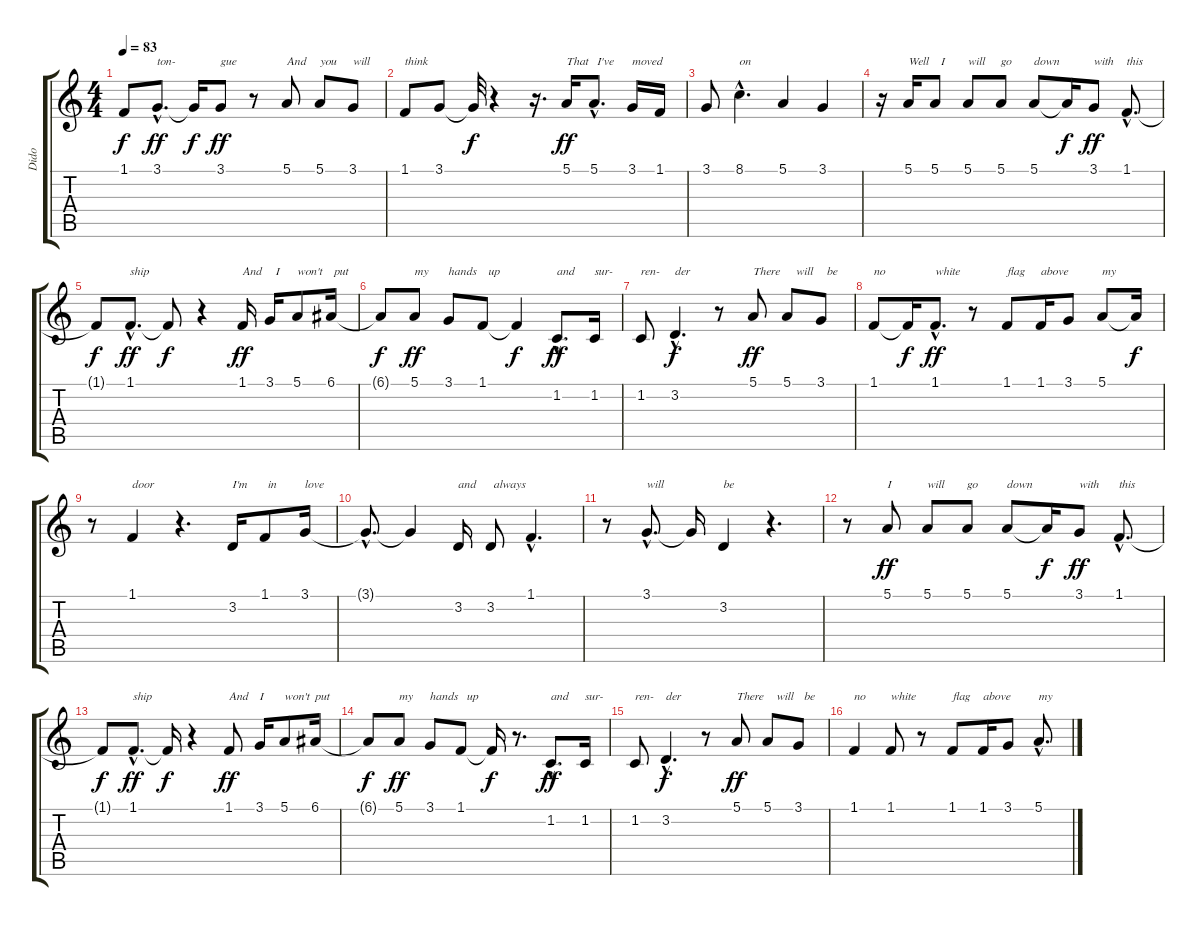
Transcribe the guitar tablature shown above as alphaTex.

\track ("Dido" "Dido") {instrument panflute}
\staff {score tabs}
\tuning (E4 B3 G3 D3 A2 E2) {hide}
\ts (4 4)
\tempo 83
\clef g2
\ks c
1.1{t}.8{dy f} 3.1{hac}.8{d txt "ton-" dy ff} 3.1{t}.16{dy f} 3.1.8{txt "gue" dy ff} r.8 5.1.8{txt "And"} 5.1.8{txt "you"} 3.1.8{txt "will"} |
1.1.8{txt "think"} 3.1.8 3.1{t}.32{dy f} r.4 r.16{d} 5.1.16{txt "That" dy ff} 5.1{hac}.8{d txt " I've"} 3.1.16{txt "moved"} 1.1.16 |
3.1.8 8.1{hac}.4{d txt "on"} 5.1.4 3.1.4 |
r.16 5.1.16{txt "Well"} 5.1.8{txt "  I"} 5.1.8{txt "will"} 5.1.8{txt "go"} 5.1.8{txt "down"} 5.1{t}.16{dy f} 3.1.8{txt "with" dy ff} 1.1{hac}.8{d txt "this"} |
1.1{t}.8{dy f} 1.1{hac}.8{d txt "ship" dy ff} 1.1{t}.8{dy f} r.4 1.1.16{txt "And" dy ff} 3.1.16{txt "  I"} 5.1.8{txt "won't"} 6.1.16{txt " put"} |
6.1{t}.8{dy f} 5.1.8{txt "my" dy ff} 3.1.8{txt "hands"} 1.1.8{txt "  up"} 1.1{t}.4{dy f} 1.2{hac}.8{d txt "and" dy ff} 1.2.16{txt "sur-"} |
1.2.8{txt "ren-"} 3.2{hac}.4{d txt "der" dy f} r.8 5.1.8{txt "There" dy ff} 5.1.8{txt "   will"} 3.1.8{txt "  be"} |
1.1.8{txt "no"} 1.1{t}.16{dy f} 1.1{hac}.8{d txt "white" dy ff} r.8 1.1.8{txt "flag"} 1.1.16{txt "above"} 3.1.8 5.1.8{txt "my"} 5.1{t}.16{dy f} |
r.8 1.1.4{txt "door"} r.4{d} 3.2.16{txt "I'm"} 1.1.8{txt " in"} 3.1.16{txt "love"} |
3.1{hac t}.8{d} 3.1{t}.4 3.2.16{txt "and"} 3.2.8{txt " always"} 1.1{hac}.4{d} |
r.8 3.1{hac}.8{d txt "will"} 3.1{t}.16 3.2.4{txt "be"} r.4{d} |
r.8 5.1.8{txt "I" dy ff} 5.1.8{txt "will"} 5.1.8{txt "go"} 5.1.8{txt "down"} 5.1{t}.16{dy f} 3.1.8{txt "with" dy ff} 1.1{hac}.8{d txt "this"} |
1.1{t}.8{dy f} 1.1{hac}.8{d txt "ship" dy ff} 1.1{t}.16{dy f} r.4 1.1.8{txt "And" dy ff} 3.1.16{txt "I"} 5.1.8{txt "won't"} 6.1.16{txt "put"} |
6.1{t}.8{dy f} 5.1.8{txt "my" dy ff} 3.1.8{txt "hands"} 1.1.8{txt "  up"} 1.1{t}.16{dy f} r.8{d} 1.2{hac}.8{d txt "and" dy ff} 1.2.16{txt "sur-"} |
1.2.8{txt "ren-"} 3.2{hac}.4{d txt "der" dy f} r.8 5.1.8{txt "There" dy ff} 5.1.8{txt "   will"} 3.1.8{txt "  be"} |
1.1.4{txt "no"} 1.1.8{txt "white"} r.8 1.1.8{txt "flag"} 1.1.16{txt "above"} 3.1.8 5.1{hac}.8{d txt "my"}
